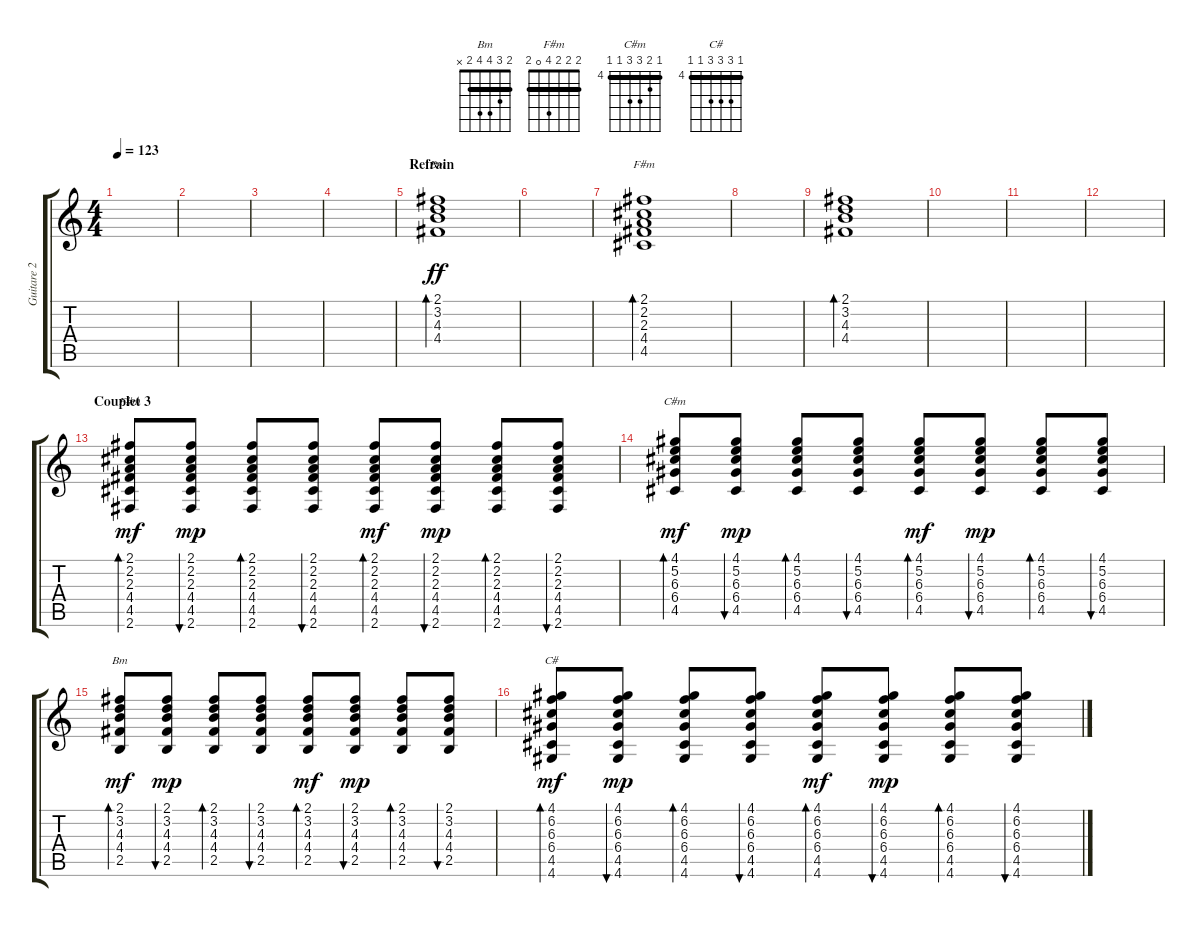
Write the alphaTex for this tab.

\track ("Guitare 2" "Guitare 2") {instrument electricguitarjazz}
\staff {score tabs}
\tuning (E4 B3 G3 D3 A2 E2) {hide}
\chord ("Bm" 2 3 4 4 2 2) {barre 2}
\chord ("F#m" 2 2 2 4 4 x) {barre 2}
\chord ("F#m" 2 2 2 4 0 2) {barre 2}
\chord ("C#m" 4 5 6 6 4 4) {firstfret 4 barre 4}
\chord ("Bm" 2 3 4 4 2 x) {barre 2}
\chord ("C#" 4 6 6 6 4 4) {firstfret 4 barre 4}
\ts (4 4)
\tempo 123
\clef g2
\ks c
|
|
|
|
\section ("" "Refrain")
(2.1 3.2 4.3 4.4).1{bd 60 ch "Bm" dy ff} |
|
(2.1 2.2 2.3 4.4 4.5).1{bd 240 ch "F#m"} |
|
(2.1 3.2 4.3 4.4).1{bd 60} |
|
|
|
\section ("" "Couplet 3")
(2.1 2.2 2.3 4.4 4.5 2.6).8{bd 60 ch "F#m" dy mf} (2.1 2.2 2.3 4.4 4.5 2.6).8{bu 60 dy mp} (2.1 2.2 2.3 4.4 4.5 2.6).8{bd 60} (2.1 2.2 2.3 4.4 4.5 2.6).8{bu 60} (2.1 2.2 2.3 4.4 4.5 2.6).8{bd 60 dy mf} (2.1 2.2 2.3 4.4 4.5 2.6).8{bu 60 dy mp} (2.1 2.2 2.3 4.4 4.5 2.6).8{bd 60} (2.1 2.2 2.3 4.4 4.5 2.6).8{bu 60} |
(4.1 5.2 6.3 6.4 4.5).8{bd 60 ch "C#m" dy mf} (4.1 5.2 6.3 6.4 4.5).8{bu 60 dy mp} (4.1 5.2 6.3 6.4 4.5).8{bd 60} (4.1 5.2 6.3 6.4 4.5).8{bu 60} (4.1 5.2 6.3 6.4 4.5).8{bd 60 dy mf} (4.1 5.2 6.3 6.4 4.5).8{bu 60 dy mp} (4.1 5.2 6.3 6.4 4.5).8{bd 60} (4.1 5.2 6.3 6.4 4.5).8{bu 60} |
(2.1 3.2 4.3 4.4 2.5).8{bd 60 ch "Bm" dy mf} (2.1 3.2 4.3 4.4 2.5).8{bu 60 dy mp} (2.1 3.2 4.3 4.4 2.5).8{bd 60} (2.1 3.2 4.3 4.4 2.5).8{bu 60} (2.1 3.2 4.3 4.4 2.5).8{bd 60 dy mf} (2.1 3.2 4.3 4.4 2.5).8{bu 60 dy mp} (2.1 3.2 4.3 4.4 2.5).8{bd 60} (2.1 3.2 4.3 4.4 2.5).8{bu 60} |
(4.1 6.2 6.3 6.4 4.5 4.6).8{bd 60 ch "C#" dy mf} (4.1 6.2 6.3 6.4 4.5 4.6).8{bu 60 dy mp} (4.1 6.2 6.3 6.4 4.5 4.6).8{bd 60} (4.1 6.2 6.3 6.4 4.5 4.6).8{bu 60} (4.1 6.2 6.3 6.4 4.5 4.6).8{bd 60 dy mf} (4.1 6.2 6.3 6.4 4.5 4.6).8{bu 60 dy mp} (4.1 6.2 6.3 6.4 4.5 4.6).8{bd 60} (4.1 6.2 6.3 6.4 4.5 4.6).8{bu 60}
